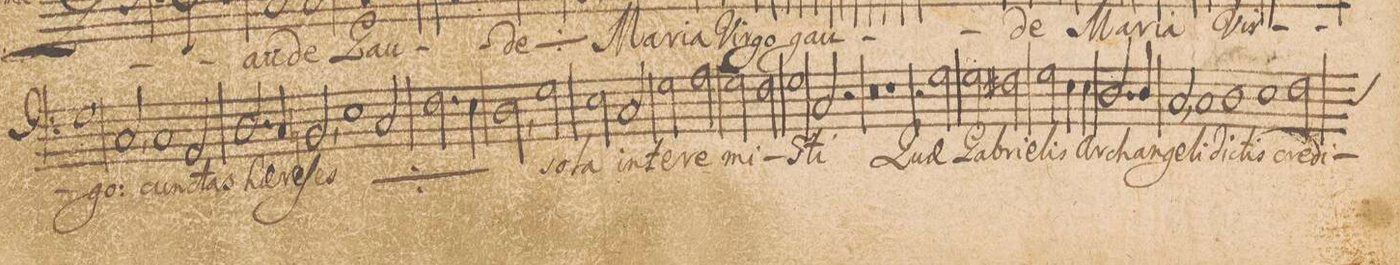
**kern	**text
*I"BASSVS.	*
*clefF4	*
*k[]	*
*met(C|)	*
*M2/1	*
=10-	=10-
1G	.
2C,/	-go:
1C/	cun-
=11-	=11-
2AA/	ctas
2.D/	hae-
4C/	-re-
=12-	=12-
2BBn,/	-ſes
*	*ij
1E	cun-
2C/	-ctas
=13-	=13-
2.F\	hae-
4E\	-re-
2D,\	-ſes
*	*Xij
2G\	so-
=14-	=14-
2E\	-la
2C/	in-
2G\	-te-
2A\	-re-
=15-	=15-
2G\	-mi-
2F\	.
1G	.
=16-	=16-
2C/	-sti
2r	.
0r	.
=17-	=17-
1rF	.
=18-	=18-
2r	.
2G\	Quae
2G\	Ga-
2F#X\	-brie-
=19-	=19-
2G\	-lis
4E\	.
4E\	ar-
2.D/	-chan-
4D/	-ge-
=20-	=20-
2C,/	-li
1C	di-
1D\	-ctis
=21-	=21-
1E	cre-
*custos:D	*
2Fny\	-di-
*-	*-
